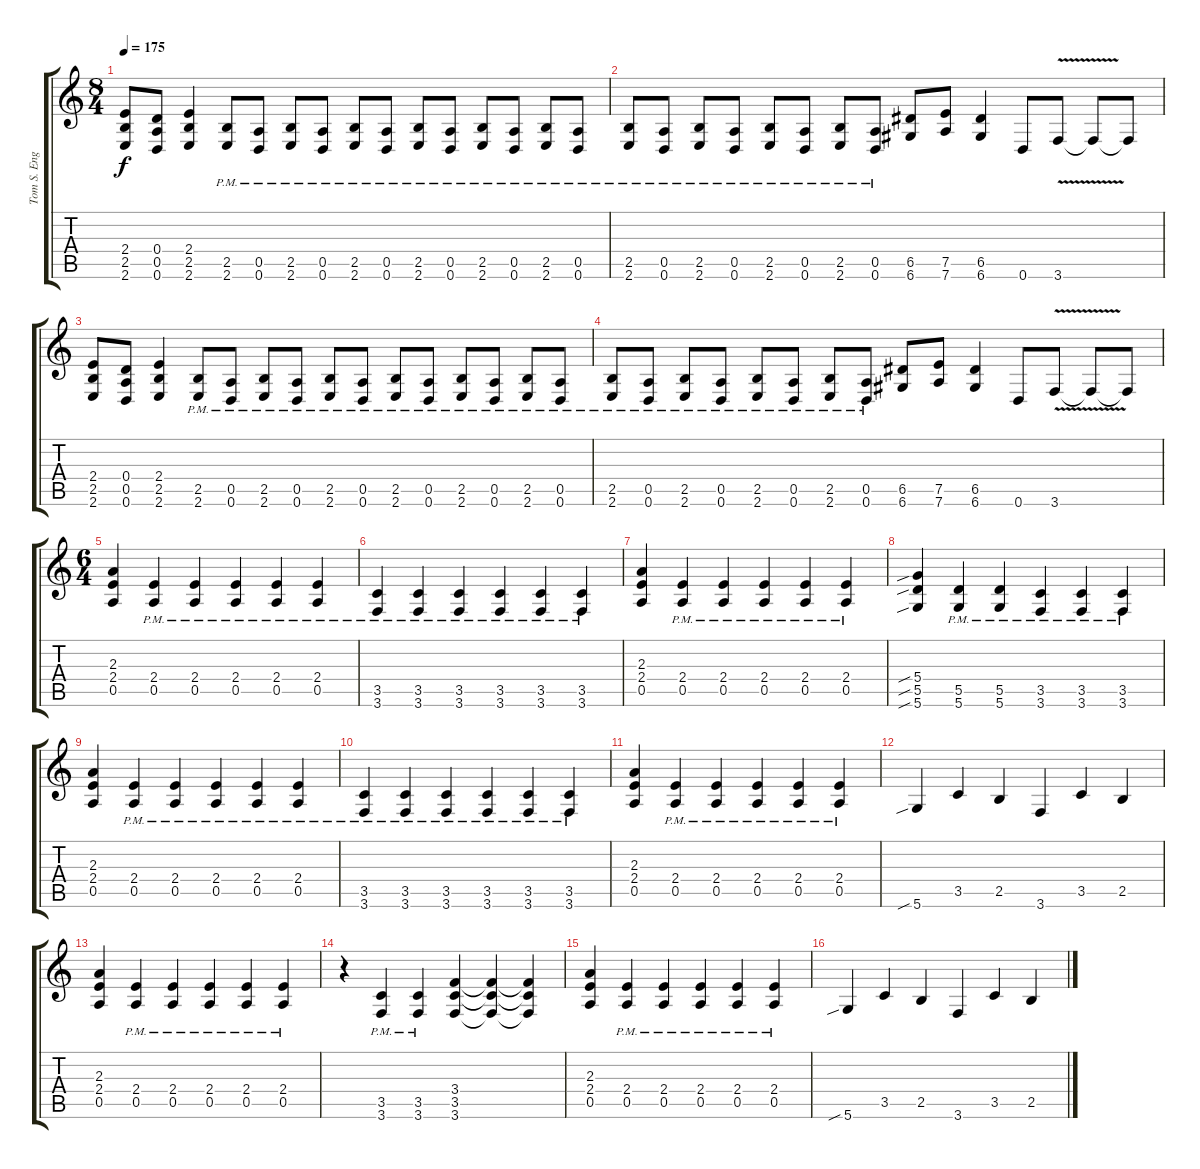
\track ("Tom S. Englund" "Tom S. Eng") {instrument distortionguitar}
\staff {score tabs}
\tuning (E4 B3 G3 D3 A2 D2) {hide}
\ts (8 4)
\tempo 175
\clef g2
\ks c
(2.4 2.5 2.6).8{dy f} (0.4 0.5 0.6).8 (2.4 2.5 2.6).4 (2.5{pm} 2.6{pm}).8 (0.5{pm} 0.6{pm}).8 (2.5{pm} 2.6{pm}).8 (0.5{pm} 0.6{pm}).8 (2.5{pm} 2.6{pm}).8 (0.5{pm} 0.6{pm}).8 (2.5{pm} 2.6{pm}).8 (0.5{pm} 0.6{pm}).8 (2.5{pm} 2.6{pm}).8 (0.5{pm} 0.6{pm}).8 (2.5{pm} 2.6{pm}).8 (0.5{pm} 0.6{pm}).8 |
(2.5{pm} 2.6{pm}).8 (0.5{pm} 0.6{pm}).8 (2.5{pm} 2.6{pm}).8 (0.5{pm} 0.6{pm}).8 (2.5{pm} 2.6{pm}).8 (0.5{pm} 0.6{pm}).8 (2.5{pm} 2.6{pm}).8 (0.5{pm} 0.6{pm}).8 (6.5 6.6).8 (7.5 7.6).8 (6.5 6.6).4 0.6.8 3.6{v}.8 3.6{t}.8 3.6{t}.8 |
(2.4 2.5 2.6).8 (0.4 0.5 0.6).8 (2.4 2.5 2.6).4 (2.5{pm} 2.6{pm}).8 (0.5{pm} 0.6{pm}).8 (2.5{pm} 2.6{pm}).8 (0.5{pm} 0.6{pm}).8 (2.5{pm} 2.6{pm}).8 (0.5{pm} 0.6{pm}).8 (2.5{pm} 2.6{pm}).8 (0.5{pm} 0.6{pm}).8 (2.5{pm} 2.6{pm}).8 (0.5{pm} 0.6{pm}).8 (2.5{pm} 2.6{pm}).8 (0.5{pm} 0.6{pm}).8 |
(2.5{pm} 2.6{pm}).8 (0.5{pm} 0.6{pm}).8 (2.5{pm} 2.6{pm}).8 (0.5{pm} 0.6{pm}).8 (2.5{pm} 2.6{pm}).8 (0.5{pm} 0.6{pm}).8 (2.5{pm} 2.6{pm}).8 (0.5{pm} 0.6{pm}).8 (6.5 6.6).8 (7.5 7.6).8 (6.5 6.6).4 0.6.8 3.6{v}.8 3.6{t}.8 3.6{t}.8 |
\ts (6 4)
(2.3 2.4 0.5).4 (2.4{pm} 0.5{pm}).4 (2.4{pm} 0.5{pm}).4 (2.4{pm} 0.5{pm}).4 (2.4{pm} 0.5{pm}).4 (2.4{pm} 0.5{pm}).4 |
(3.5{pm} 3.6{pm}).4 (3.5{pm} 3.6{pm}).4 (3.5{pm} 3.6{pm}).4 (3.5{pm} 3.6{pm}).4 (3.5{pm} 3.6{pm}).4 (3.5{pm} 3.6{pm}).4 |
(2.3 2.4 0.5).4 (2.4{pm} 0.5{pm}).4 (2.4{pm} 0.5{pm}).4 (2.4{pm} 0.5{pm}).4 (2.4{pm} 0.5{pm}).4 (2.4{pm} 0.5{pm}).4 |
(5.4{sib} 5.5{sib} 5.6{sib}).4 (5.5{pm} 5.6{pm}).4 (5.5{pm} 5.6{pm}).4 (3.5{pm} 3.6{pm}).4 (3.5{pm} 3.6{pm}).4 (3.5{pm} 3.6{pm}).4 |
(2.3 2.4 0.5).4 (2.4{pm} 0.5{pm}).4 (2.4{pm} 0.5{pm}).4 (2.4{pm} 0.5{pm}).4 (2.4{pm} 0.5{pm}).4 (2.4{pm} 0.5{pm}).4 |
(3.5{pm} 3.6{pm}).4 (3.5{pm} 3.6{pm}).4 (3.5{pm} 3.6{pm}).4 (3.5{pm} 3.6{pm}).4 (3.5{pm} 3.6{pm}).4 (3.5{pm} 3.6{pm}).4 |
(2.3 2.4 0.5).4 (2.4{pm} 0.5{pm}).4 (2.4{pm} 0.5{pm}).4 (2.4{pm} 0.5{pm}).4 (2.4{pm} 0.5{pm}).4 (2.4{pm} 0.5{pm}).4 |
5.6{sib}.4 3.5.4 2.5.4 3.6.4 3.5.4 2.5.4 |
(2.3 2.4 0.5).4 (2.4{pm} 0.5{pm}).4 (2.4{pm} 0.5{pm}).4 (2.4{pm} 0.5{pm}).4 (2.4{pm} 0.5{pm}).4 (2.4{pm} 0.5{pm}).4 |
r.4 (3.5{pm} 3.6{pm}).4 (3.5{pm} 3.6{pm}).4 (3.4 3.5 3.6).4 (3.4{t} 3.5{t} 3.6{t}).4 (3.4{t} 3.5{t} 3.6{t}).4 |
(2.3 2.4 0.5).4 (2.4{pm} 0.5{pm}).4 (2.4{pm} 0.5{pm}).4 (2.4{pm} 0.5{pm}).4 (2.4{pm} 0.5{pm}).4 (2.4{pm} 0.5{pm}).4 |
5.6{sib}.4 3.5.4 2.5.4 3.6.4 3.5.4 2.5.4
